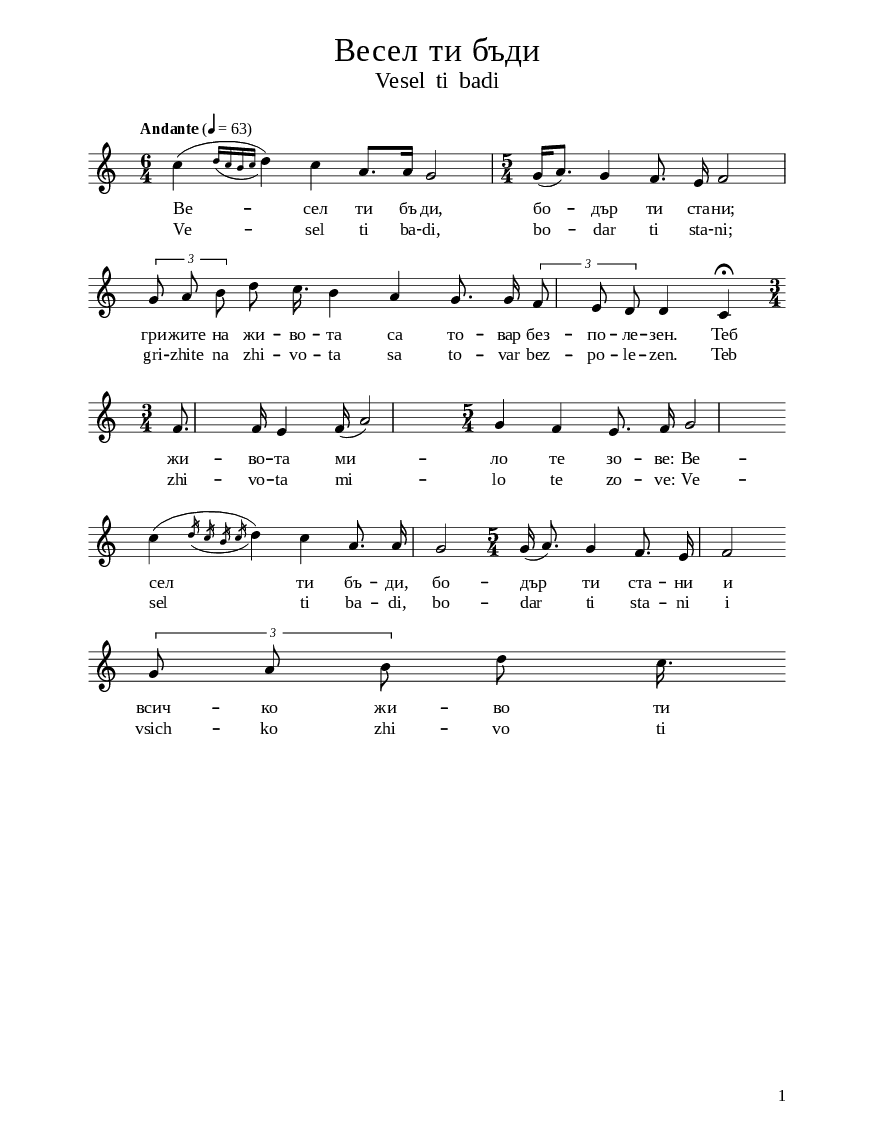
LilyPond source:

\version "2.18.2"

\paper {
  #(set-paper-size "a5")
}

\bookpart {
\paper {
  print-all-headers = ##t
  print-page-number = ##t
  print-first-page-number = ##t

  % put page numbers on the bottom
  oddHeaderMarkup = \markup ""
  evenHeaderMarkup = \markup ""
  oddFooterMarkup = \markup
    \fill-line {
      ""
      \on-the-fly #print-page-number-check-first \fromproperty #'page:page-number-string
    }
  evenFooterMarkup = \markup
    \fill-line {
      \on-the-fly #print-page-number-check-first \fromproperty #'page:page-number-string
      ""
    }

  left-margin = 1.5\cm
  right-margin = 1.5\cm
  top-margin = 1.6\cm
  bottom-margin = 1.2\cm
  ragged-bottom = ##t % do not spread the staves to fill the whole vertical space

  % change lyrics and titles font (affects notes also)
  fonts =
    #(make-pango-font-tree
     "Times New Roman"
     "DejaVu Sans"
     "DejaVu Sans Mono"
     (/ (* staff-height pt) 3.6))

  % change distance between staves
  system-system-spacing =
    #'((basic-distance . 12)
       (minimum-distance . 6)
       (padding . 1)
       (stretchability . 12))
}

\header {
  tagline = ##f
}

\score{
  \layout { 
    indent = 0.0\cm % remove first line indentation
    ragged-last = ##f % do not spread last line to fill the whole space
    \context {
      \Score
      \omit BarNumber %remove bar numbers
    } % context

    \context { % change staff size
      \Staff
      fontSize = #+0 % affects notes size only
      \override StaffSymbol #'staff-space = #(magstep -3)
      \override StaffSymbol #'thickness = #0.5
      \override BarLine #'hair-thickness = #1
      %\override StaffSymbol #'ledger-line-thickness = #'(0 . 0)
    }

    \context { % adjust space between staff and lyrics and between the two lyric lines
      \Lyrics
      \override VerticalAxisGroup.nonstaff-relatedstaff-spacing = #'((basic-distance . 4.5))
      \override VerticalAxisGroup.nonstaff-nonstaff-spacing = #'((minimum-distance . 2))
    }
  } % layout

   \new Voice \absolute  {
    \clef treble
    \key c \major
    \time 6/4 
    \tempo \markup { % make tempo note smaller
      \concat { "Andante " \normal-text { "(" }
          \teeny \general-align #Y #DOWN \note #"4" #0.8
          \normal-text { " = 63)" }
      }
    }  
  
	
	c''4 ( \acciaccatura { d''16 c'' b' c'' } d''4 ) c'' a'8. a'16 g'2 |\time 5/4 g'16 ( a'8. ) \autoBeamOff  g'4 f'8.e'16 f'2 | \break
	
	 \tuplet 3/2 {g'8 a' b'} d'' c''16. b'4 a'4 | g'8. g'16 \tuplet 3/2 {f'8 e'8 d'8 } d'4 c'4 \fermata | \break 
	 
	 \time 3/4 f'8. f'16 e'4 f' 16 ( a'2 ) | \time 5/4 g'4 f' e'8. f'16 g'2 | \break
	 
	 
	 c''4 ( \acciaccatura { d''16 c'' b' c'' } d''4 ) c'' a'8. a'16 g'2 |\time 5/4 g'16 ( a'8. ) \autoBeamOff  g'4 f'8.e'16 f'2 | \break
	 
	 
	  \tuplet 3/2 {g'8 a' b'} d'' c''16.
  }
  
 \addlyrics {Ве -- сел ти бъ -- ди, бо -- дър ти ста -- ни;

гри  -- жите на жи -- во -- та

са то -- вар без -- по -- ле -- зен.

Теб жи -- во -- та ми -- ло те зо -- ве:

Ве  -- сел ти бъ -- ди, бо -- дър ти ста -- ни

и всич -- ко жи -- во ти сЛю -- бов пов  -- диг -- ни.

Ве  -- сел ти бъ -- ди, бо -- дър ти ста -- ни!

Ве -- сел бъ -- ди, бо -- дър ста -- ни,

във жи -- вота ра -- дост но -- си,

във жи -- вота ра -- дост но -- си

във жи -- во -- та ти.

Ве -- сел ти бъ -- ди, бо -- дър ти ста -- ни!
  
  }

  \addlyrics {
   Ve -- sel ti ba -- di, bo -- dar ti sta -- ni;

gri  -- zhite na zhi -- vo -- ta

sa to -- var bez -- po -- le -- zen.

Teb zhi -- vo -- ta mi -- lo te zo -- ve:

Ve  -- sel ti ba -- di, bo -- dar ti sta -- ni

i vsich -- ko zhi -- vo ti sLyu -- bov pov  -- dig -- ni.

Ve  -- sel ti ba -- di, bo -- dar ti sta -- ni!

Ve -- sel ba -- di, bo -- dar sta -- ni,

vav zhi -- vota ra -- dost no -- si,

vav zhi -- vota ra -- dost no -- si

vav zhi -- vo -- ta ti.

Ve -- sel ti ba -- di, bo -- dar ti sta -- ni!
    
  }
  
  \header {
    title = \markup \column \normal-text \fontsize #2.5 {
              \center-align
              \line { Весел ти бъди }
              \vspace #-0.6
              \center-align
              \line \fontsize #-3 {Vesel ti badi }
              \vspace #-0.8
              \center-align
              \line \fontsize #-3 { " " }
            }
  }
  
  
  
  \midi{}

} % score





\pageBreak

% include foreign translation(s) of the song
%\include "lyrics_de/020_bratstvo_edinstvo_lyrics_de.ly"

} % bookpart
